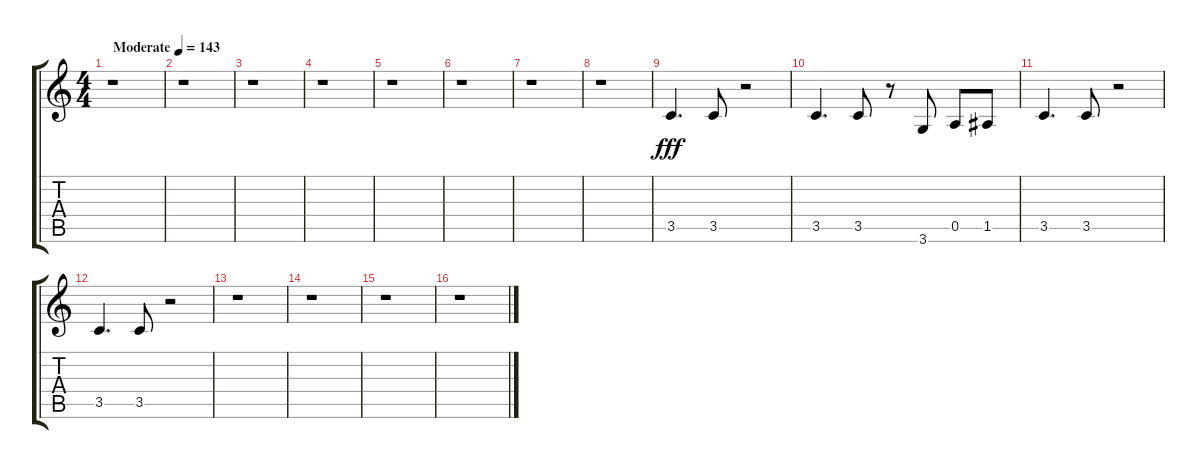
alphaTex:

\track "" {instrument acousticguitarsteel}
\staff {score tabs}
\tuning (E4 B3 G3 D3 A2 E2) {hide}
\ts (4 4)
\tempo (143 "Moderate")
\clef g2
\ks c
r.1{dy fff instrument acousticguitarsteel} |
r.1 |
r.1 |
r.1 |
r.1 |
r.1 |
r.1 |
r.1 |
3.5.4{d} 3.5.8 r.2 |
3.5.4{d} 3.5.8 r.8 3.6.8 0.5.8 1.5.8 |
3.5.4{d} 3.5.8 r.2 |
3.5.4{d} 3.5.8 r.2 |
r.1 |
r.1 |
r.1 |
r.1
